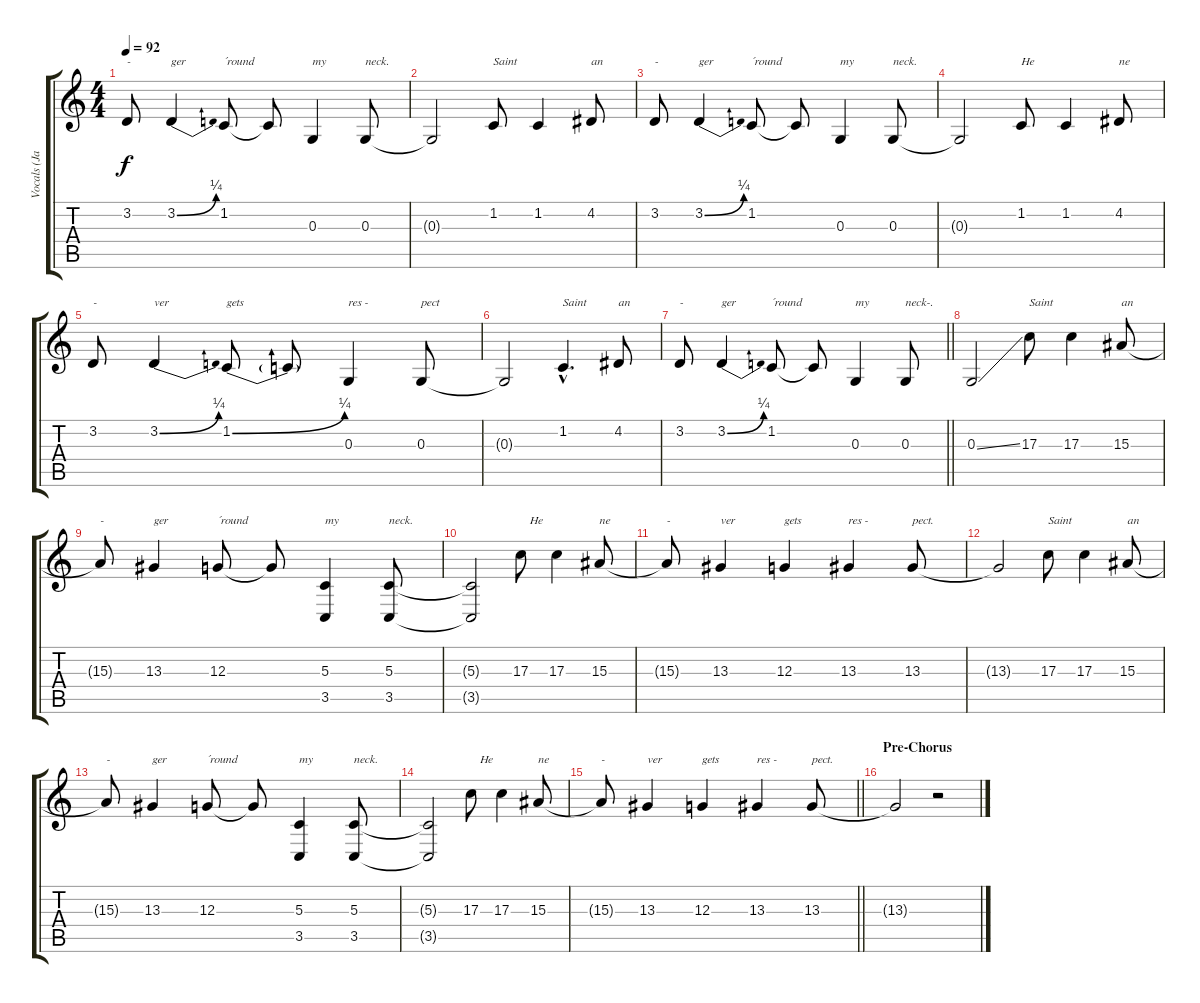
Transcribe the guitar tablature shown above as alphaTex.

\track ("Vocals (James)" "Vocals (Ja") {instrument tenorsax}
\staff {score tabs}
\tuning (E4 B3 G3 D3 A2 E2) {hide}
\ts (4 4)
\tempo 92
\clef g2
\ks c
3.2.8{txt "-" dy f} 3.2{be (bend 0 0 60 1)}.4{txt "ger"} 1.2.8{txt "´round"} 1.2{t}.8 0.3.4{txt "my"} 0.3.8{txt "neck."} |
0.3{t}.2 1.2.8{txt "Saint"} 1.2.4 4.2.8{txt "an"} |
3.2.8{txt "-"} 3.2{be (bend 0 0 60 1)}.4{txt "ger"} 1.2.8{txt "´round"} 1.2{t}.8 0.3.4{txt "my"} 0.3.8{txt "neck."} |
0.3{t}.2 1.2.8{txt "He"} 1.2.4 4.2.8{txt "ne"} |
3.2.8{txt "-"} 3.2{be (bend 0 0 60 1)}.4{txt "ver"} 1.2{be (bend 0 0 60 1)}.8{txt "gets"} 1.2{t}.8 0.3.4{txt "res -"} 0.3.8{txt "pect"} |
0.3{t}.2 1.2{hac}.4{d txt "Saint"} 4.2.8{txt "an"} |
\barLineRight lightlight
3.2.8{txt "-"} 3.2{be (bend 0 0 60 1)}.4{txt "ger"} 1.2.8{txt "´round"} 1.2{t}.8 0.3.4{txt "my"} 0.3.8{txt "neck-."} |
0.3{ss}.2 17.3.8{txt "Saint"} 17.3.4 15.3.8{txt "an"} |
15.3{t}.8{txt "-"} 13.3.4{txt "ger"} 12.3.8{txt "´round"} 12.3{t}.8 (5.3 3.5).4{txt "my"} (5.3 3.5).8{txt "neck."} |
(5.3{t} 3.5{t}).2 17.3.8{txt "   He"} 17.3.4 15.3.8{txt "ne"} |
15.3{t}.8{txt "-"} 13.3.4{txt "ver"} 12.3.4{txt "gets"} 13.3.4{txt "res -"} 13.3.8{txt "pect."} |
13.3{t}.2 17.3.8{txt "Saint"} 17.3.4 15.3.8{txt "an"} |
15.3{t}.8{txt "-"} 13.3.4{txt "ger"} 12.3.8{txt "´round"} 12.3{t}.8 (5.3 3.5).4{txt "my"} (5.3 3.5).8{txt "neck."} |
(5.3{t} 3.5{t}).2 17.3.8{txt "   He"} 17.3.4 15.3.8{txt "ne"} |
\barLineRight lightlight
15.3{t}.8{txt "-"} 13.3.4{txt "ver"} 12.3.4{txt "gets"} 13.3.4{txt "res -"} 13.3.8{txt "pect."} |
\section ("" "Pre-Chorus")
13.3{t}.2 r.2
